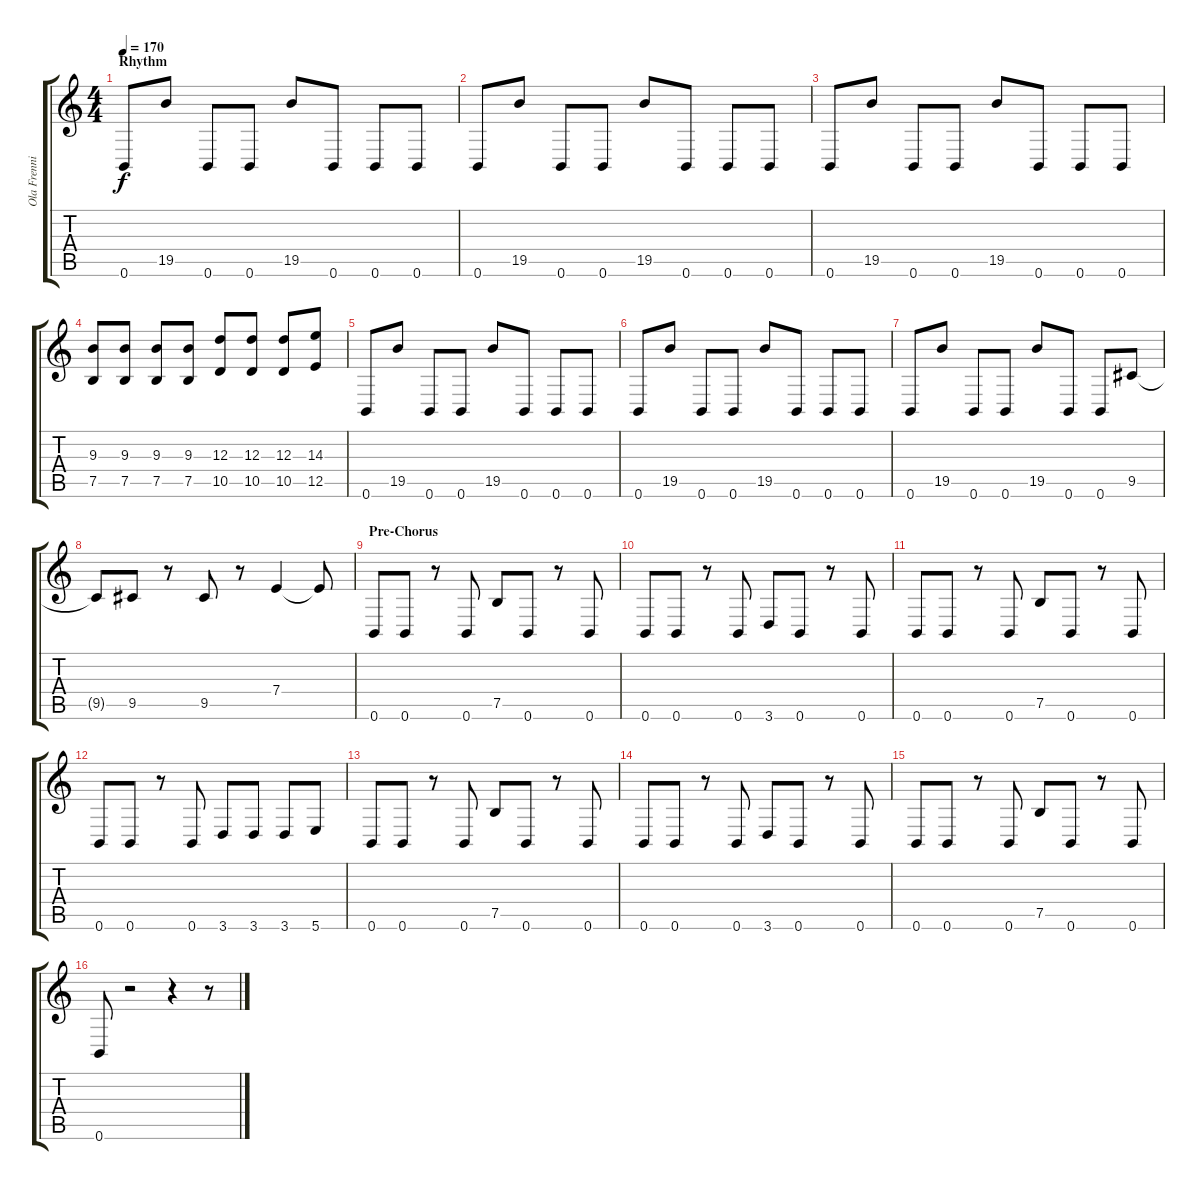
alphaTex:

\track ("Ola Frenning -Lead Guitar-" "Ola Frenni") {instrument distortionguitar}
\staff {score tabs}
\tuning (B3 Gb3 D3 A2 E2 B1) {hide}
\ts (4 4)
\section ("" "Rhythm")
\tempo 170
\clef g2
\ks c
0.6.8{dy f} 19.5.8 0.6.8 0.6.8 19.5.8 0.6.8 0.6.8 0.6.8 |
0.6.8 19.5.8 0.6.8 0.6.8 19.5.8 0.6.8 0.6.8 0.6.8 |
0.6.8 19.5.8 0.6.8 0.6.8 19.5.8 0.6.8 0.6.8 0.6.8 |
(9.3 7.5).8 (9.3 7.5).8 (9.3 7.5).8 (9.3 7.5).8 (12.3 10.5).8 (12.3 10.5).8 (12.3 10.5).8 (14.3 12.5).8 |
0.6.8 19.5.8 0.6.8 0.6.8 19.5.8 0.6.8 0.6.8 0.6.8 |
0.6.8 19.5.8 0.6.8 0.6.8 19.5.8 0.6.8 0.6.8 0.6.8 |
0.6.8 19.5.8 0.6.8 0.6.8 19.5.8 0.6.8 0.6.8 9.5.8 |
9.5{t}.8 9.5.8 r.8 9.5.8 r.8 7.4.4 7.4{t}.8 |
\section ("" "Pre-Chorus")
0.6.8 0.6.8 r.8 0.6.8 7.5.8 0.6.8 r.8 0.6.8 |
0.6.8 0.6.8 r.8 0.6.8 3.6.8 0.6.8 r.8 0.6.8 |
0.6.8 0.6.8 r.8 0.6.8 7.5.8 0.6.8 r.8 0.6.8 |
0.6.8 0.6.8 r.8 0.6.8 3.6.8 3.6.8 3.6.8 5.6.8 |
0.6.8 0.6.8 r.8 0.6.8 7.5.8 0.6.8 r.8 0.6.8 |
0.6.8 0.6.8 r.8 0.6.8 3.6.8 0.6.8 r.8 0.6.8 |
0.6.8 0.6.8 r.8 0.6.8 7.5.8 0.6.8 r.8 0.6.8 |
0.6.8 r.2 r.4 r.8
